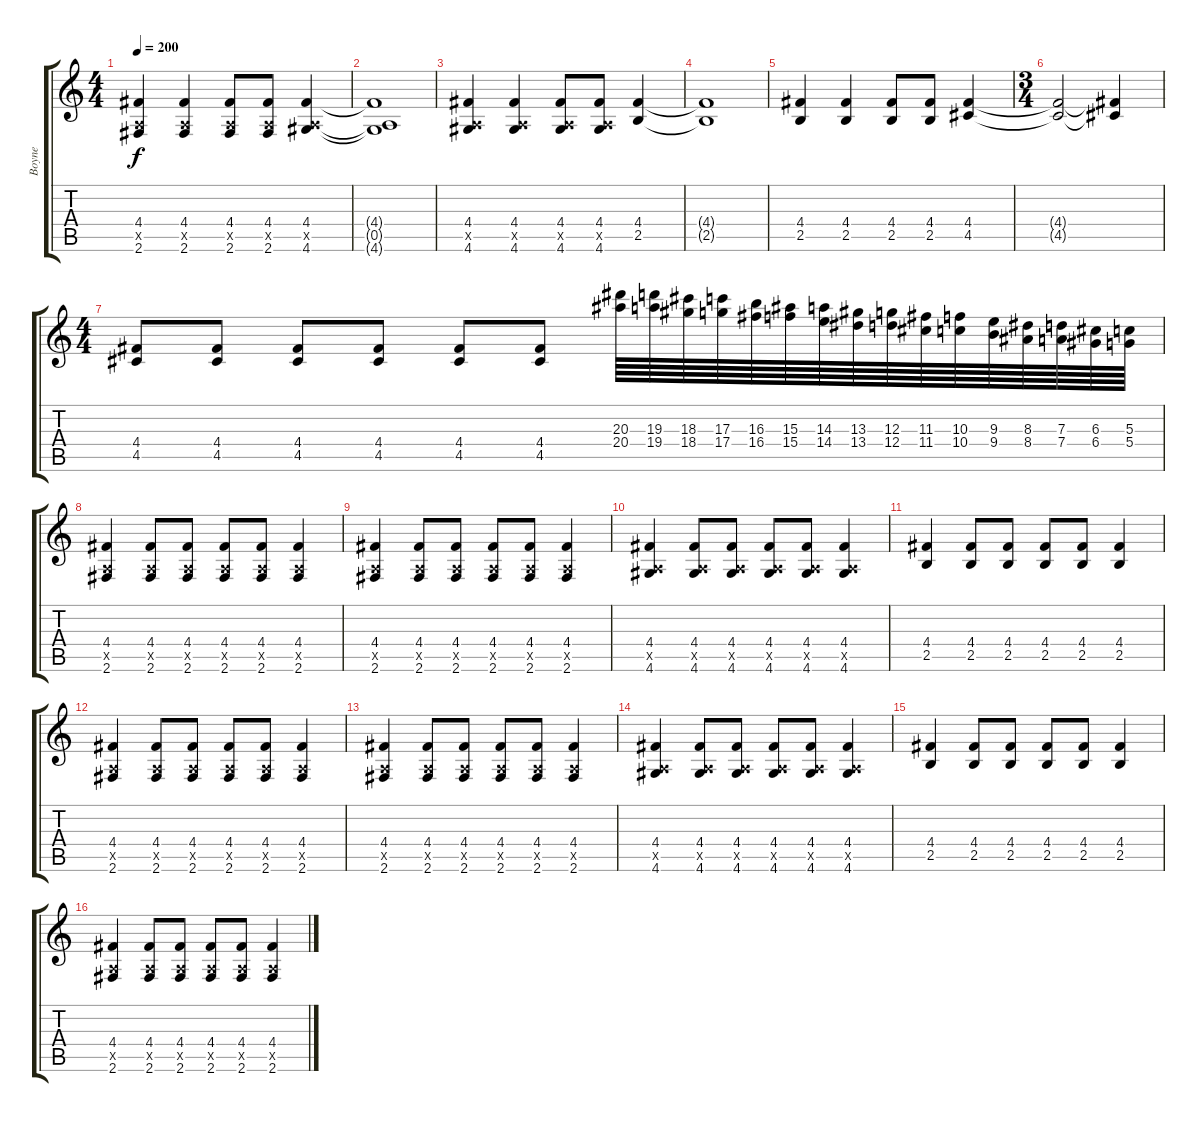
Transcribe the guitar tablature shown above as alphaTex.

\track ("Boyne" "Boyne") {instrument overdrivenguitar}
\staff {score tabs}
\tuning (E4 B3 G3 D3 A2 E2) {hide}
\ts (4 4)
\tempo 200
\clef g2
\ks c
(4.4 0.5{x} 2.6).4{dy f} (4.4 0.5{x} 2.6).4 (4.4 0.5{x} 2.6).8 (4.4 0.5{x} 2.6).8 (4.4 0.5{x} 4.6).4 |
(4.4{t} 0.5{t} 4.6{t}).1 |
(4.4 0.5{x} 4.6).4 (4.4 0.5{x} 4.6).4 (4.4 0.5{x} 4.6).8 (4.4 0.5{x} 4.6).8 (4.4 2.5).4 |
(4.4{t} 2.5{t}).1 |
(4.4 2.5).4 (4.4 2.5).4 (4.4 2.5).8 (4.4 2.5).8 (4.4 4.5).4 |
\ts (3 4)
(4.4{t} 4.5{t}).2 (4.4{t} 4.5{t}).4 |
\ts (4 4)
(4.4 4.5).8 (4.4 4.5).8 (4.4 4.5).8 (4.4 4.5).8 (4.4 4.5).8 (4.4 4.5).8 (20.3 20.4).64 (19.3 19.4).64 (18.3 18.4).64 (17.3 17.4).64 (16.3 16.4).64 (15.3 15.4).64 (14.3 14.4).64 (13.3 13.4).64 (12.3 12.4).64 (11.3 11.4).64 (10.3 10.4).64 (9.3 9.4).64 (8.3 8.4).64 (7.3 7.4).64 (6.3 6.4).64 (5.3 5.4).64 |
(4.4 0.5{x} 2.6).4 (4.4 0.5{x} 2.6).8 (4.4 0.5{x} 2.6).8 (4.4 0.5{x} 2.6).8 (4.4 0.5{x} 2.6).8 (4.4 0.5{x} 2.6).4 |
(4.4 0.5{x} 2.6).4 (4.4 0.5{x} 2.6).8 (4.4 0.5{x} 2.6).8 (4.4 0.5{x} 2.6).8 (4.4 0.5{x} 2.6).8 (4.4 0.5{x} 2.6).4 |
(4.4 0.5{x} 4.6).4 (4.4 0.5{x} 4.6).8 (4.4 0.5{x} 4.6).8 (4.4 0.5{x} 4.6).8 (4.4 0.5{x} 4.6).8 (4.4 0.5{x} 4.6).4 |
(4.4 2.5).4 (4.4 2.5).8 (4.4 2.5).8 (4.4 2.5).8 (4.4 2.5).8 (4.4 2.5).4 |
(4.4 0.5{x} 2.6).4 (4.4 0.5{x} 2.6).8 (4.4 0.5{x} 2.6).8 (4.4 0.5{x} 2.6).8 (4.4 0.5{x} 2.6).8 (4.4 0.5{x} 2.6).4 |
(4.4 0.5{x} 2.6).4 (4.4 0.5{x} 2.6).8 (4.4 0.5{x} 2.6).8 (4.4 0.5{x} 2.6).8 (4.4 0.5{x} 2.6).8 (4.4 0.5{x} 2.6).4 |
(4.4 0.5{x} 4.6).4 (4.4 0.5{x} 4.6).8 (4.4 0.5{x} 4.6).8 (4.4 0.5{x} 4.6).8 (4.4 0.5{x} 4.6).8 (4.4 0.5{x} 4.6).4 |
(4.4 2.5).4 (4.4 2.5).8 (4.4 2.5).8 (4.4 2.5).8 (4.4 2.5).8 (4.4 2.5).4 |
(4.4 0.5{x} 2.6).4 (4.4 0.5{x} 2.6).8 (4.4 0.5{x} 2.6).8 (4.4 0.5{x} 2.6).8 (4.4 0.5{x} 2.6).8 (4.4 0.5{x} 2.6).4
